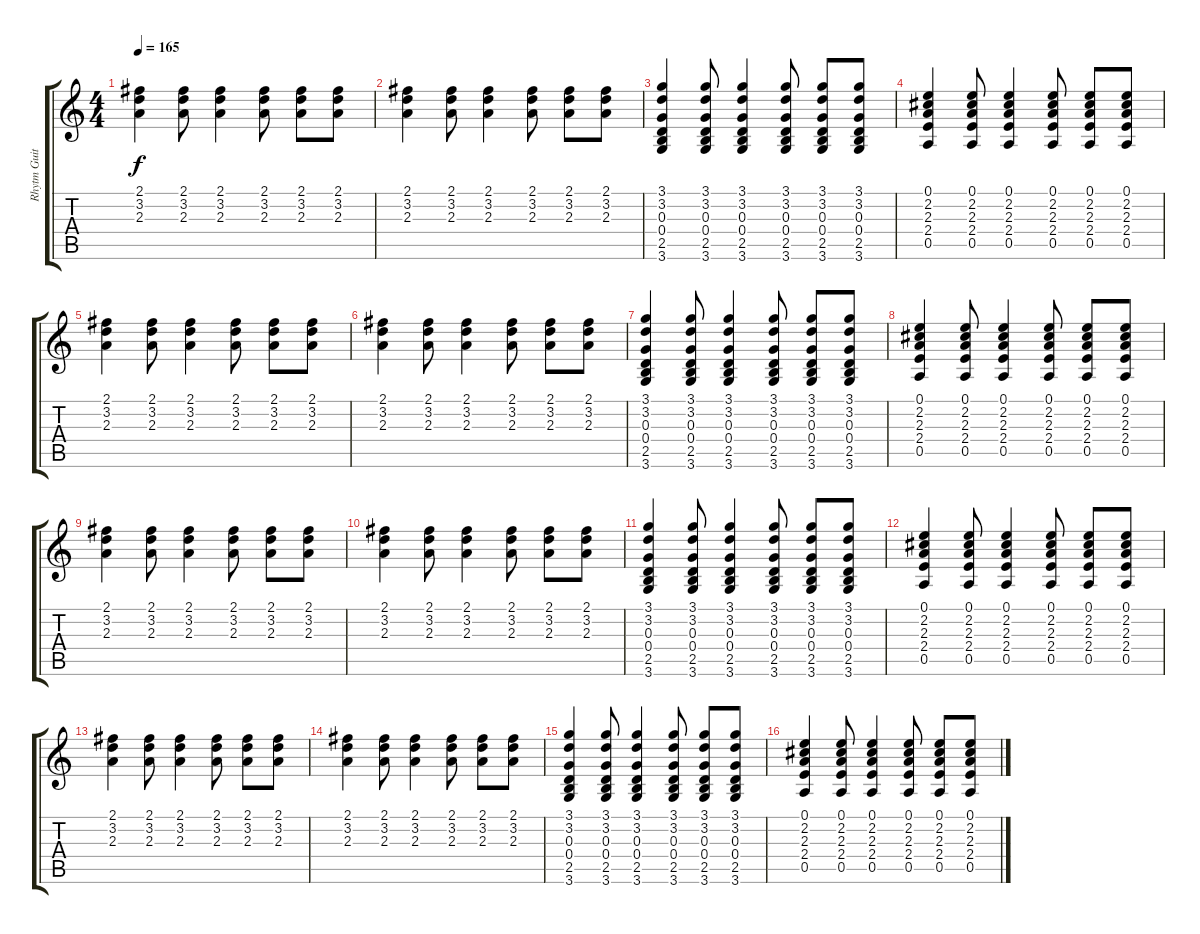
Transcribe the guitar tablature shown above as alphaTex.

\track ("Rhytm Guitar" "Rhytm Guit") {instrument distortionguitar}
\staff {score tabs}
\tuning (E4 B3 G3 D3 A2 E2) {hide}
\ts (4 4)
\tempo 165
\clef g2
\ks c
(2.1 3.2 2.3).4{dy f} (2.1 3.2 2.3).8 (2.1 3.2 2.3).4 (2.1 3.2 2.3).8 (2.1 3.2 2.3).8 (2.1 3.2 2.3).8 |
(2.1 3.2 2.3).4 (2.1 3.2 2.3).8 (2.1 3.2 2.3).4 (2.1 3.2 2.3).8 (2.1 3.2 2.3).8 (2.1 3.2 2.3).8 |
(3.1 3.2 0.3 0.4 2.5 3.6).4 (3.1 3.2 0.3 0.4 2.5 3.6).8 (3.1 3.2 0.3 0.4 2.5 3.6).4 (3.1 3.2 0.3 0.4 2.5 3.6).8 (3.1 3.2 0.3 0.4 2.5 3.6).8 (3.1 3.2 0.3 0.4 2.5 3.6).8 |
(0.1 2.2 2.3 2.4 0.5).4 (0.1 2.2 2.3 2.4 0.5).8 (0.1 2.2 2.3 2.4 0.5).4 (0.1 2.2 2.3 2.4 0.5).8 (0.1 2.2 2.3 2.4 0.5).8 (0.1 2.2 2.3 2.4 0.5).8 |
(2.1 3.2 2.3).4 (2.1 3.2 2.3).8 (2.1 3.2 2.3).4 (2.1 3.2 2.3).8 (2.1 3.2 2.3).8 (2.1 3.2 2.3).8 |
(2.1 3.2 2.3).4 (2.1 3.2 2.3).8 (2.1 3.2 2.3).4 (2.1 3.2 2.3).8 (2.1 3.2 2.3).8 (2.1 3.2 2.3).8 |
(3.1 3.2 0.3 0.4 2.5 3.6).4 (3.1 3.2 0.3 0.4 2.5 3.6).8 (3.1 3.2 0.3 0.4 2.5 3.6).4 (3.1 3.2 0.3 0.4 2.5 3.6).8 (3.1 3.2 0.3 0.4 2.5 3.6).8 (3.1 3.2 0.3 0.4 2.5 3.6).8 |
(0.1 2.2 2.3 2.4 0.5).4 (0.1 2.2 2.3 2.4 0.5).8 (0.1 2.2 2.3 2.4 0.5).4 (0.1 2.2 2.3 2.4 0.5).8 (0.1 2.2 2.3 2.4 0.5).8 (0.1 2.2 2.3 2.4 0.5).8 |
(2.1 3.2 2.3).4 (2.1 3.2 2.3).8 (2.1 3.2 2.3).4 (2.1 3.2 2.3).8 (2.1 3.2 2.3).8 (2.1 3.2 2.3).8 |
(2.1 3.2 2.3).4 (2.1 3.2 2.3).8 (2.1 3.2 2.3).4 (2.1 3.2 2.3).8 (2.1 3.2 2.3).8 (2.1 3.2 2.3).8 |
(3.1 3.2 0.3 0.4 2.5 3.6).4 (3.1 3.2 0.3 0.4 2.5 3.6).8 (3.1 3.2 0.3 0.4 2.5 3.6).4 (3.1 3.2 0.3 0.4 2.5 3.6).8 (3.1 3.2 0.3 0.4 2.5 3.6).8 (3.1 3.2 0.3 0.4 2.5 3.6).8 |
(0.1 2.2 2.3 2.4 0.5).4 (0.1 2.2 2.3 2.4 0.5).8 (0.1 2.2 2.3 2.4 0.5).4 (0.1 2.2 2.3 2.4 0.5).8 (0.1 2.2 2.3 2.4 0.5).8 (0.1 2.2 2.3 2.4 0.5).8 |
(2.1 3.2 2.3).4 (2.1 3.2 2.3).8 (2.1 3.2 2.3).4 (2.1 3.2 2.3).8 (2.1 3.2 2.3).8 (2.1 3.2 2.3).8 |
(2.1 3.2 2.3).4 (2.1 3.2 2.3).8 (2.1 3.2 2.3).4 (2.1 3.2 2.3).8 (2.1 3.2 2.3).8 (2.1 3.2 2.3).8 |
(3.1 3.2 0.3 0.4 2.5 3.6).4 (3.1 3.2 0.3 0.4 2.5 3.6).8 (3.1 3.2 0.3 0.4 2.5 3.6).4 (3.1 3.2 0.3 0.4 2.5 3.6).8 (3.1 3.2 0.3 0.4 2.5 3.6).8 (3.1 3.2 0.3 0.4 2.5 3.6).8 |
(0.1 2.2 2.3 2.4 0.5).4 (0.1 2.2 2.3 2.4 0.5).8 (0.1 2.2 2.3 2.4 0.5).4 (0.1 2.2 2.3 2.4 0.5).8 (0.1 2.2 2.3 2.4 0.5).8 (0.1 2.2 2.3 2.4 0.5).8
